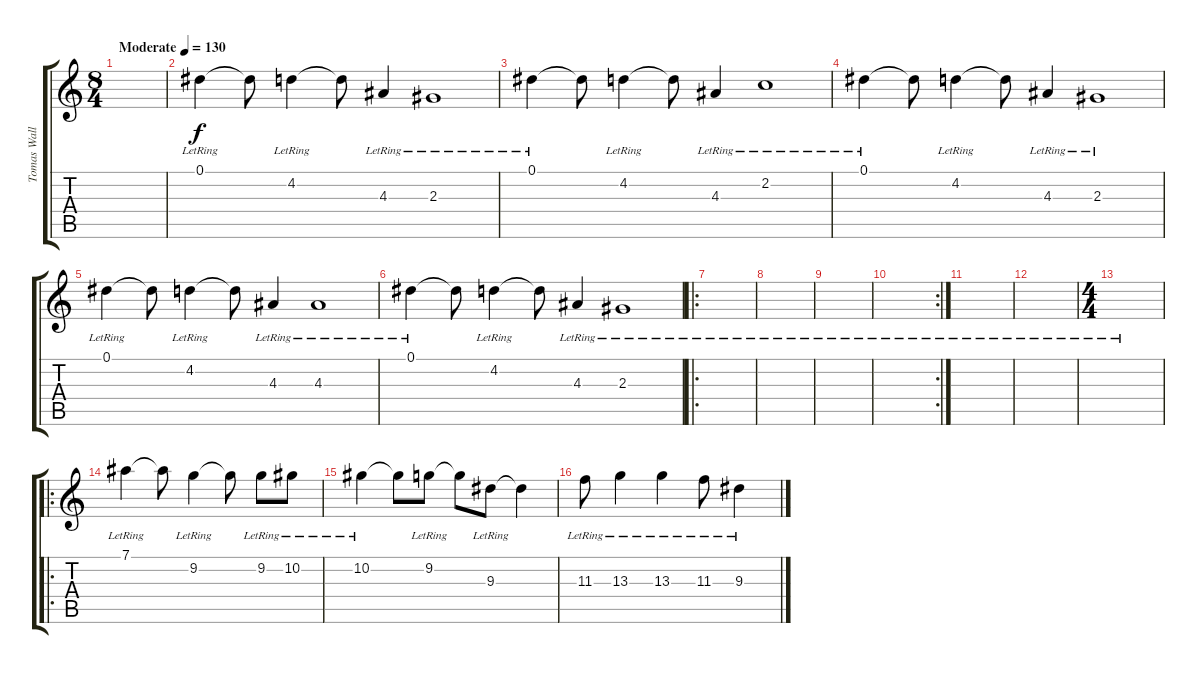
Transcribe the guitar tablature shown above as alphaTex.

\track ("Tomas Wallin" "Tomas Wall") {instrument acousticguitarsteel}
\staff {score tabs}
\tuning (Eb4 Bb3 Gb3 Db3 Ab2 Eb2) {hide}
\ts (8 4)
\tempo (130 "Moderate")
\clef g2
\ks c
|
0.1{lr}.4 0.1{t}.8 4.2{lr}.4 4.2{t}.8 4.3{lr}.4 2.3{lr}.1 |
0.1{lr}.4 0.1{t}.8 4.2{lr}.4 4.2{t}.8 4.3{lr}.4 2.2{lr}.1 |
0.1{lr}.4 0.1{t}.8 4.2{lr}.4 4.2{t}.8 4.3{lr}.4 2.3{lr}.1 |
0.1{lr}.4 0.1{t}.8 4.2{lr}.4 4.2{t}.8 4.3{lr}.4 4.3{lr}.1 |
0.1{lr}.4 0.1{t}.8 4.2{lr}.4 4.2{t}.8 4.3{lr}.4 2.3{lr}.1 |
\ro
|
|
|
\rc 2
|
|
|
\ts (4 4)
|
\ro
7.1{lr}.4 7.1{t}.8 9.2{lr}.4 9.2{t}.8 9.2{lr}.8 10.2{lr}.8 |
10.2{lr}.4 10.2{t}.8 9.2{lr}.8 9.2{t}.8 9.3{lr}.8 9.3{t}.4 |
11.3{lr}.8 13.3{lr}.4 13.3{lr}.4 11.3{lr}.8 9.3{lr}.4
